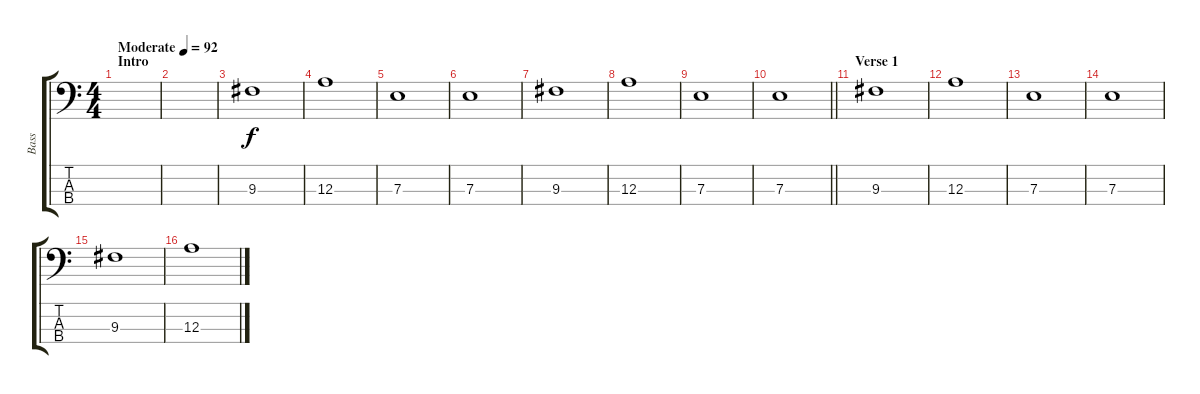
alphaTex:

\track ("Bass" "Bass") {instrument electricbassfinger}
\staff {score tabs}
\tuning (G2 D2 A1 E1) {hide}
\ts (4 4)
\section ("" "Intro")
\tempo (92 "Moderate")
\clef f4
\ks c
|
|
9.3.1 |
12.3.1 |
7.3.1 |
7.3.1 |
9.3.1 |
12.3.1 |
7.3.1 |
\barLineRight lightlight
7.3.1 |
\section ("" "Verse 1")
9.3.1 |
12.3.1 |
7.3.1 |
7.3.1 |
9.3.1 |
12.3.1
